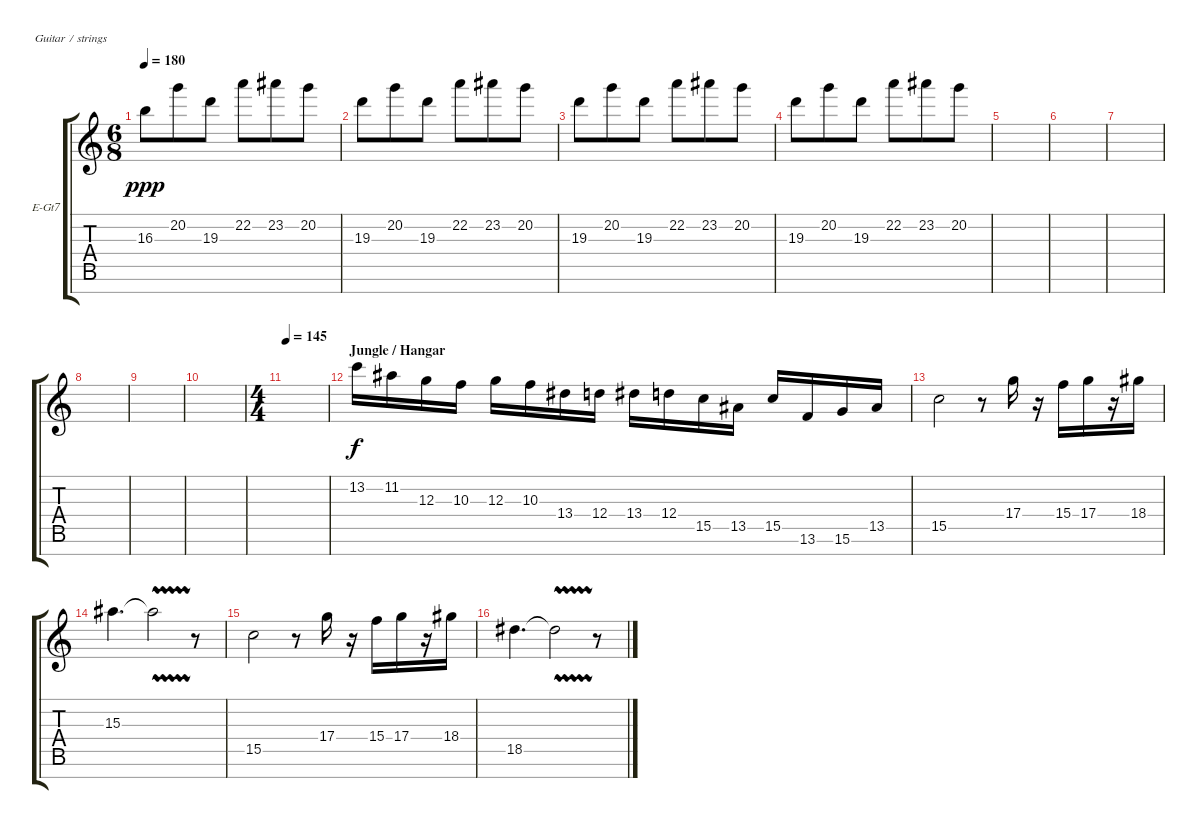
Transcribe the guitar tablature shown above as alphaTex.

\defaultSystemsLayout 4
\bracketExtendMode groupsimilarinstruments
\firstSystemTrackNameOrientation horizontal
\otherSystemsTrackNameOrientation horizontal
\track ("Electric Guitar" "E-Gt7") {instrument overdrivenguitar}
\staff {score tabs}
\tuning (E4 B3 G3 D3 A2 E2 B1)
\ts (6 8)
\tempo 180
\clef g2
\scale
0.333333
\ks c
16.3.8{dy ppp} 20.2.8 19.3.8 22.2.8 23.2.8 20.2.8 |
\scale
0.333333 19.3.8 20.2.8 19.3.8 22.2.8 23.2.8 20.2.8 |
\scale
0.333333 19.3.8 20.2.8 19.3.8 22.2.8 23.2.8 20.2.8 |
\scale
0.333333 19.3.8 20.2.8 19.3.8 22.2.8 23.2.8 20.2.8 |
\scale
0.333333 |
\scale
0.333333 |
\scale
0.333333 |
\scale
0.333333 |
\scale
0.333333 |
\scale
0.333333 |
\ts (4 4)
\tempo 145
|
\section ("" "Jungle / Hangar")
13.2.16{dy f} 11.2.16 12.3.16 10.3.16 12.3.16 10.3.16 13.4.16 12.4.16 13.4.16 12.4.16 15.5.16 13.5.16 15.5.16 13.6.16 15.6.16 13.5.16 |
15.5.2 r.8 17.4.16 r.16 15.4.16 17.4.16 r.16 18.4.16 |
15.3.4{d} 15.3{vw t}.2 r.8 |
15.5.2 r.8 17.4.16 r.16 15.4.16 17.4.16 r.16 18.4.16 |
18.5.4{d} 18.5{vw t}.2 r.8
